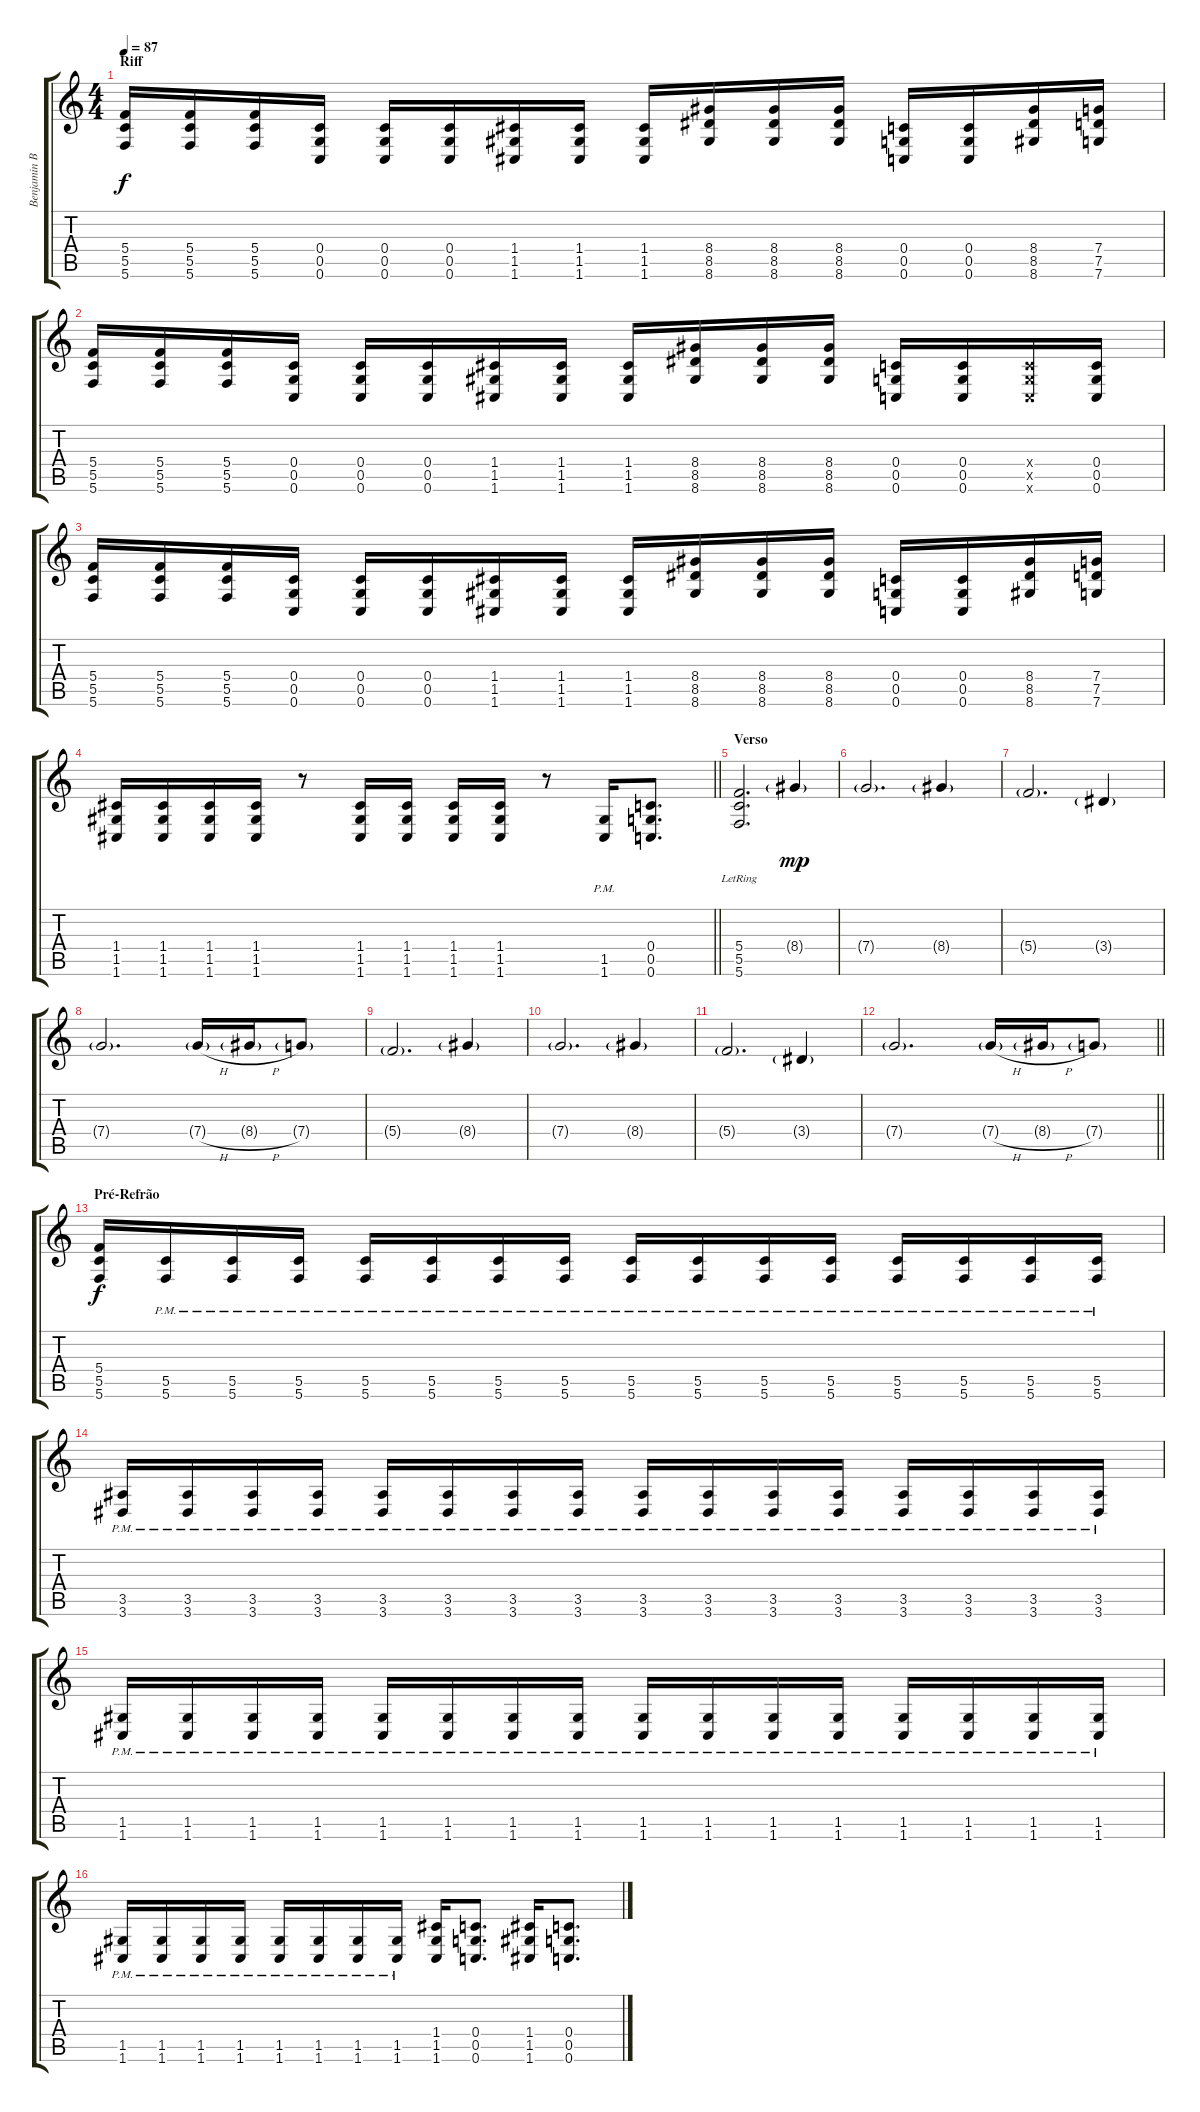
\track ("Benjamin Burnley" "Benjamin B") {instrument distortionguitar}
\staff {score tabs}
\tuning (D4 A3 F3 C3 G2 C2) {hide}
\ts (4 4)
\section ("" "Riff")
\tempo 87
\clef g2
\ks c
(5.4 5.5 5.6).16{dy f} (5.4 5.5 5.6).16 (5.4 5.5 5.6).16 (0.4 0.5 0.6).16 (0.4 0.5 0.6).16 (0.4 0.5 0.6).16 (1.4 1.5 1.6).16 (1.4 1.5 1.6).16 (1.4 1.5 1.6).16 (8.4 8.5 8.6).16 (8.4 8.5 8.6).16 (8.4 8.5 8.6).16 (0.4 0.5 0.6).16 (0.4 0.5 0.6).16 (8.4 8.5 8.6).16 (7.4 7.5 7.6).16 |
(5.4 5.5 5.6).16 (5.4 5.5 5.6).16 (5.4 5.5 5.6).16 (0.4 0.5 0.6).16 (0.4 0.5 0.6).16 (0.4 0.5 0.6).16 (1.4 1.5 1.6).16 (1.4 1.5 1.6).16 (1.4 1.5 1.6).16 (8.4 8.5 8.6).16 (8.4 8.5 8.6).16 (8.4 8.5 8.6).16 (0.4 0.5 0.6).16 (0.4 0.5 0.6).16 (0.4{x} 0.5{x} 0.6{x}).16 (0.4 0.5 0.6).16 |
(5.4 5.5 5.6).16 (5.4 5.5 5.6).16 (5.4 5.5 5.6).16 (0.4 0.5 0.6).16 (0.4 0.5 0.6).16 (0.4 0.5 0.6).16 (1.4 1.5 1.6).16 (1.4 1.5 1.6).16 (1.4 1.5 1.6).16 (8.4 8.5 8.6).16 (8.4 8.5 8.6).16 (8.4 8.5 8.6).16 (0.4 0.5 0.6).16 (0.4 0.5 0.6).16 (8.4 8.5 8.6).16 (7.4 7.5 7.6).16 |
\barLineRight lightlight
(1.4 1.5 1.6).16 (1.4 1.5 1.6).16 (1.4 1.5 1.6).16 (1.4 1.5 1.6).16 r.8 (1.4 1.5 1.6).16 (1.4 1.5 1.6).16 (1.4 1.5 1.6).16 (1.4 1.5 1.6).16 r.8 (1.5{pm} 1.6{pm}).16 (0.4 0.5 0.6).8{d} |
\section ("" "Verso")
(5.4{lr} 5.5{lr} 5.6{lr}).2{d} 8.4{g}.4{dy mp} |
7.4{g}.2{d} 8.4{g}.4 |
5.4{g}.2{d} 3.4{g}.4 |
7.4{g}.2{d} 7.4{h g}.16 8.4{h g}.16 7.4{g}.8 |
5.4{g}.2{d} 8.4{g}.4 |
7.4{g}.2{d} 8.4{g}.4 |
5.4{g}.2{d} 3.4{g}.4 |
\barLineRight lightlight
7.4{g}.2{d} 7.4{h g}.16 8.4{h g}.16 7.4{g}.8 |
\section ("" "Pré-Refrão")
(5.4 5.5 5.6).16{dy f} (5.5{pm} 5.6{pm}).16 (5.5{pm} 5.6{pm}).16 (5.5{pm} 5.6{pm}).16 (5.5{pm} 5.6{pm}).16 (5.5{pm} 5.6{pm}).16 (5.5{pm} 5.6{pm}).16 (5.5{pm} 5.6{pm}).16 (5.5{pm} 5.6{pm}).16 (5.5{pm} 5.6{pm}).16 (5.5{pm} 5.6{pm}).16 (5.5{pm} 5.6{pm}).16 (5.5{pm} 5.6{pm}).16 (5.5{pm} 5.6{pm}).16 (5.5{pm} 5.6{pm}).16 (5.5{pm} 5.6{pm}).16 |
(3.5{pm} 3.6{pm}).16 (3.5{pm} 3.6{pm}).16 (3.5{pm} 3.6{pm}).16 (3.5{pm} 3.6{pm}).16 (3.5{pm} 3.6{pm}).16 (3.5{pm} 3.6{pm}).16 (3.5{pm} 3.6{pm}).16 (3.5{pm} 3.6{pm}).16 (3.5{pm} 3.6{pm}).16 (3.5{pm} 3.6{pm}).16 (3.5{pm} 3.6{pm}).16 (3.5{pm} 3.6{pm}).16 (3.5{pm} 3.6{pm}).16 (3.5{pm} 3.6{pm}).16 (3.5{pm} 3.6{pm}).16 (3.5{pm} 3.6{pm}).16 |
(1.5{pm} 1.6{pm}).16 (1.5{pm} 1.6{pm}).16 (1.5{pm} 1.6{pm}).16 (1.5{pm} 1.6{pm}).16 (1.5{pm} 1.6{pm}).16 (1.5{pm} 1.6{pm}).16 (1.5{pm} 1.6{pm}).16 (1.5{pm} 1.6{pm}).16 (1.5{pm} 1.6{pm}).16 (1.5{pm} 1.6{pm}).16 (1.5{pm} 1.6{pm}).16 (1.5{pm} 1.6{pm}).16 (1.5{pm} 1.6{pm}).16 (1.5{pm} 1.6{pm}).16 (1.5{pm} 1.6{pm}).16 (1.5{pm} 1.6{pm}).16 |
(1.5{pm} 1.6{pm}).16 (1.5{pm} 1.6{pm}).16 (1.5{pm} 1.6{pm}).16 (1.5{pm} 1.6{pm}).16 (1.5{pm} 1.6{pm}).16 (1.5{pm} 1.6{pm}).16 (1.5{pm} 1.6{pm}).16 (1.5{pm} 1.6{pm}).16 (1.4 1.5 1.6).16 (0.4 0.5 0.6).8{d} (1.4 1.5 1.6).16 (0.4 0.5 0.6).8{d}
